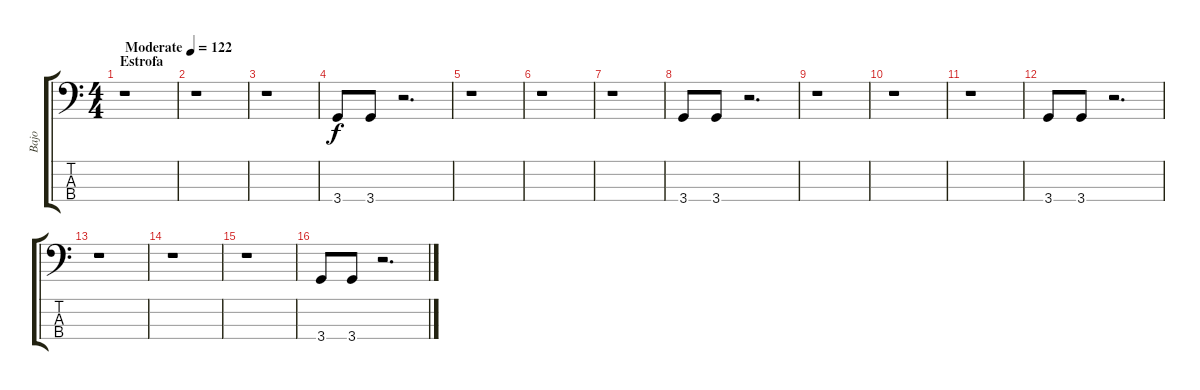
\track ("Bajo" "Bajo") {instrument electricbasspick}
\staff {score tabs}
\tuning (G2 D2 A1 E1) {hide}
\ts (4 4)
\section ("" "Estrofa ")
\tempo (122 "Moderate")
\clef f4
\ks c
r.1{dy f instrument electricbasspick} |
r.1 |
r.1 |
3.4.8 3.4.8 r.2{d} |
r.1 |
r.1 |
r.1 |
3.4.8 3.4.8 r.2{d} |
r.1 |
r.1 |
r.1 |
3.4.8 3.4.8 r.2{d} |
r.1 |
r.1 |
r.1 |
3.4.8 3.4.8 r.2{d}
